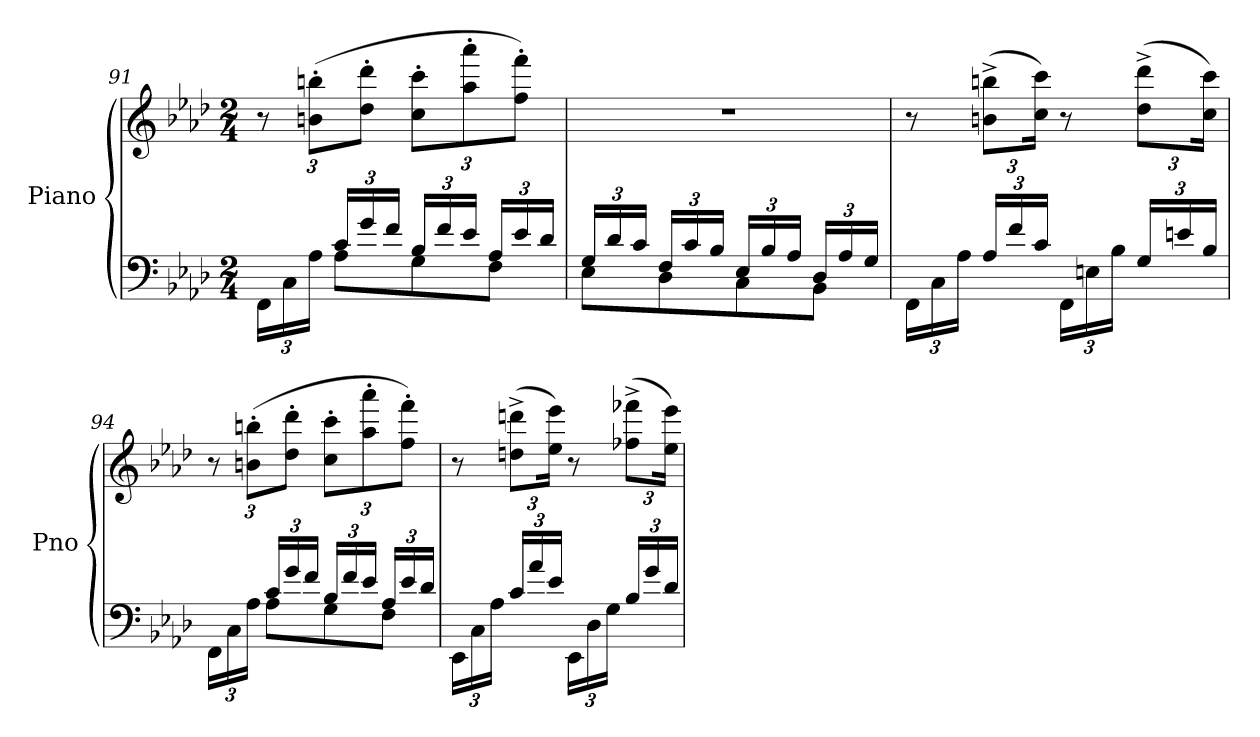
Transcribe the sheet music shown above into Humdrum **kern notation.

**kern	**kern
*part1	*part1
*staff2	*staff1
*I"Piano	*
*I'Pno	*
*clefF4	*clefG2
*k[b-e-a-d-]	*k[b-e-a-d-]
*M2/4	*M2/4
*Xbrackettup	*Xbrackettup
=91	=91
*^	*
24FF\LL	8ryy	12r
24C\	.	.
24A-\JJ	.	(12bn\' 12bbn\'L
24c/LL	8A-\L	.
24g/	.	12dd-\' 12ddd-\'J
24f/JJ	.	.
24B-/LL	8G\	12cc\' 12ccc\'L
24f/	.	.
24e-/JJ	.	12aa-\' 12aaa-\'
24A-/LL	8F\J	.
24e-/	.	12ff\' 12fff\'J)
24d-/JJ	.	.
=92	=92	=92
24G/LL	8E-\L	2r
24d-/	.	.
24c/JJ	.	.
24F/LL	8D-\	.
24c/	.	.
24B-/JJ	.	.
24E-/LL	8C\	.
24B-/	.	.
24A-/JJ	.	.
24D-/LL	8BB-\J	.
24A-/	.	.
24G/JJ	.	.
*v	*v	*
=93	=93
24FF\LL	8r
24C\	.
24A-\JJ	.
24A-/LL	(12bn\^ 12bbn\^L
24f/	.
24c/JJ	24cc\ 24ccc\Jk)
24FF\LL	8r
24En\	.
24B-\JJ	.
24G/LL	(12dd-\^ 12ddd-\^L
24en/	.
24B-/JJ	24cc\ 24ccc\Jk)
!!LO:LB:g=z
=94	=94
*^	*
24FF\LL	8ryy	12r
24C\	.	.
24A-\JJ	.	(12bn\' 12bbn\'L
24c/LL	8A-\L	.
24g/	.	12dd-\' 12ddd-\'J
24f/JJ	.	.
24B-/LL	8G\	12cc\' 12ccc\'L
24f/	.	.
24e-/JJ	.	12aa-\' 12aaa-\'
24A-/LL	8F\J	.
24e-/	.	12ff\' 12fff\'J)
24d-/JJ	.	.
*v	*v	*
=95	=95
24EE-\LL	8r
24C\	.
24A-\JJ	.
24c/LL	(12ddn\^ 12dddn\^L
24a-/	.
24e-/JJ	24ee-\ 24eee-\Jk)
24EE-\LL	8r
24D-\	.
24G\JJ	.
24B-/LL	(12ff-X\^ 12fff-X\^L
24g/	.
24d-/JJ	24ee-\ 24eee-\Jk)
=	=
*-	*-
